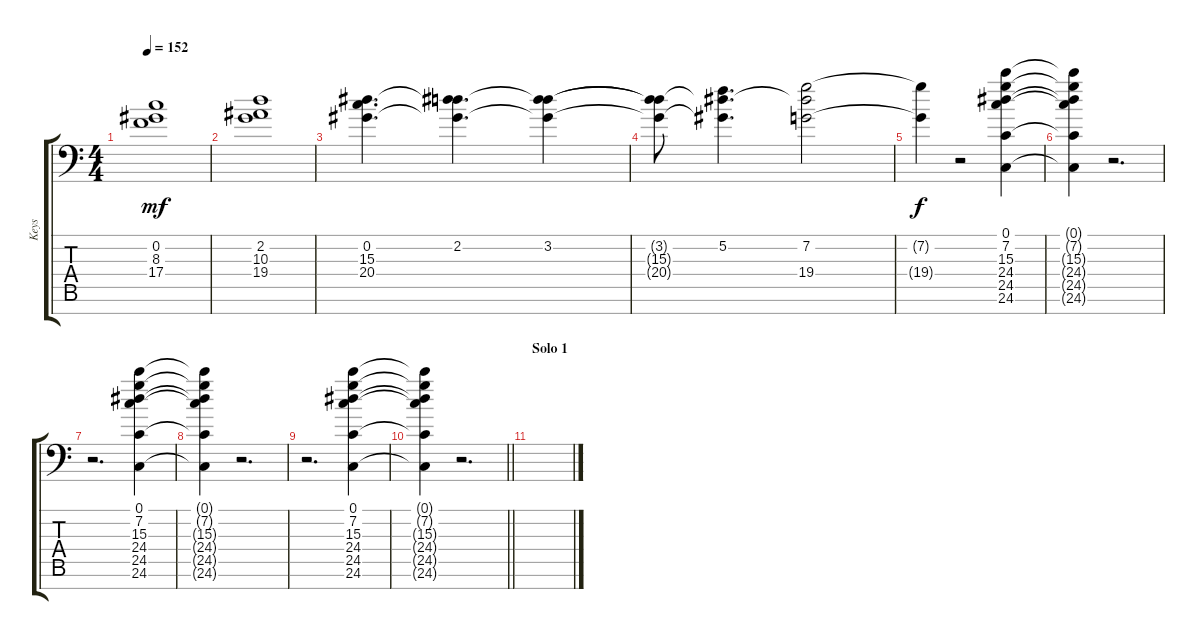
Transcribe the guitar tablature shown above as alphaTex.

\track ("Keys" "Keys") {instrument pad2warm}
\staff {score tabs}
\tuning (C6 C5 C4 C3 C2 C1 C0) {hide}
\ts (4 4)
\tempo 152
\clef f4
\ks c
(0.2 8.3 17.4).1{dy mf} |
(2.2 10.3 19.4).1 |
(0.2 15.3 20.4).4{d} (2.2 15.3{t} 20.4{t}).4{d} (3.2 15.3{t} 20.4{t}).4 |
(3.2{t} 15.3{t} 20.4{t}).8 (5.2 15.3{t} 20.4{t}).4{d} (7.2 15.3{t} 19.4).2 |
(7.2{t} 19.4{t}).4{dy f} r.2 (0.1 7.2 15.3 24.4 24.5 24.6).4 |
(0.1{t} 7.2{t} 15.3{t} 24.4{t} 24.5{t} 24.6{t}).4 r.2{d} |
r.2{d} (0.1 7.2 15.3 24.4 24.5 24.6).4 |
(0.1{t} 7.2{t} 15.3{t} 24.4{t} 24.5{t} 24.6{t}).4 r.2{d} |
r.2{d} (0.1 7.2 15.3 24.4 24.5 24.6).4 |
\barLineRight lightlight
(0.1{t} 7.2{t} 15.3{t} 24.4{t} 24.5{t} 24.6{t}).4 r.2{d} |
\section ("" "Solo 1")
